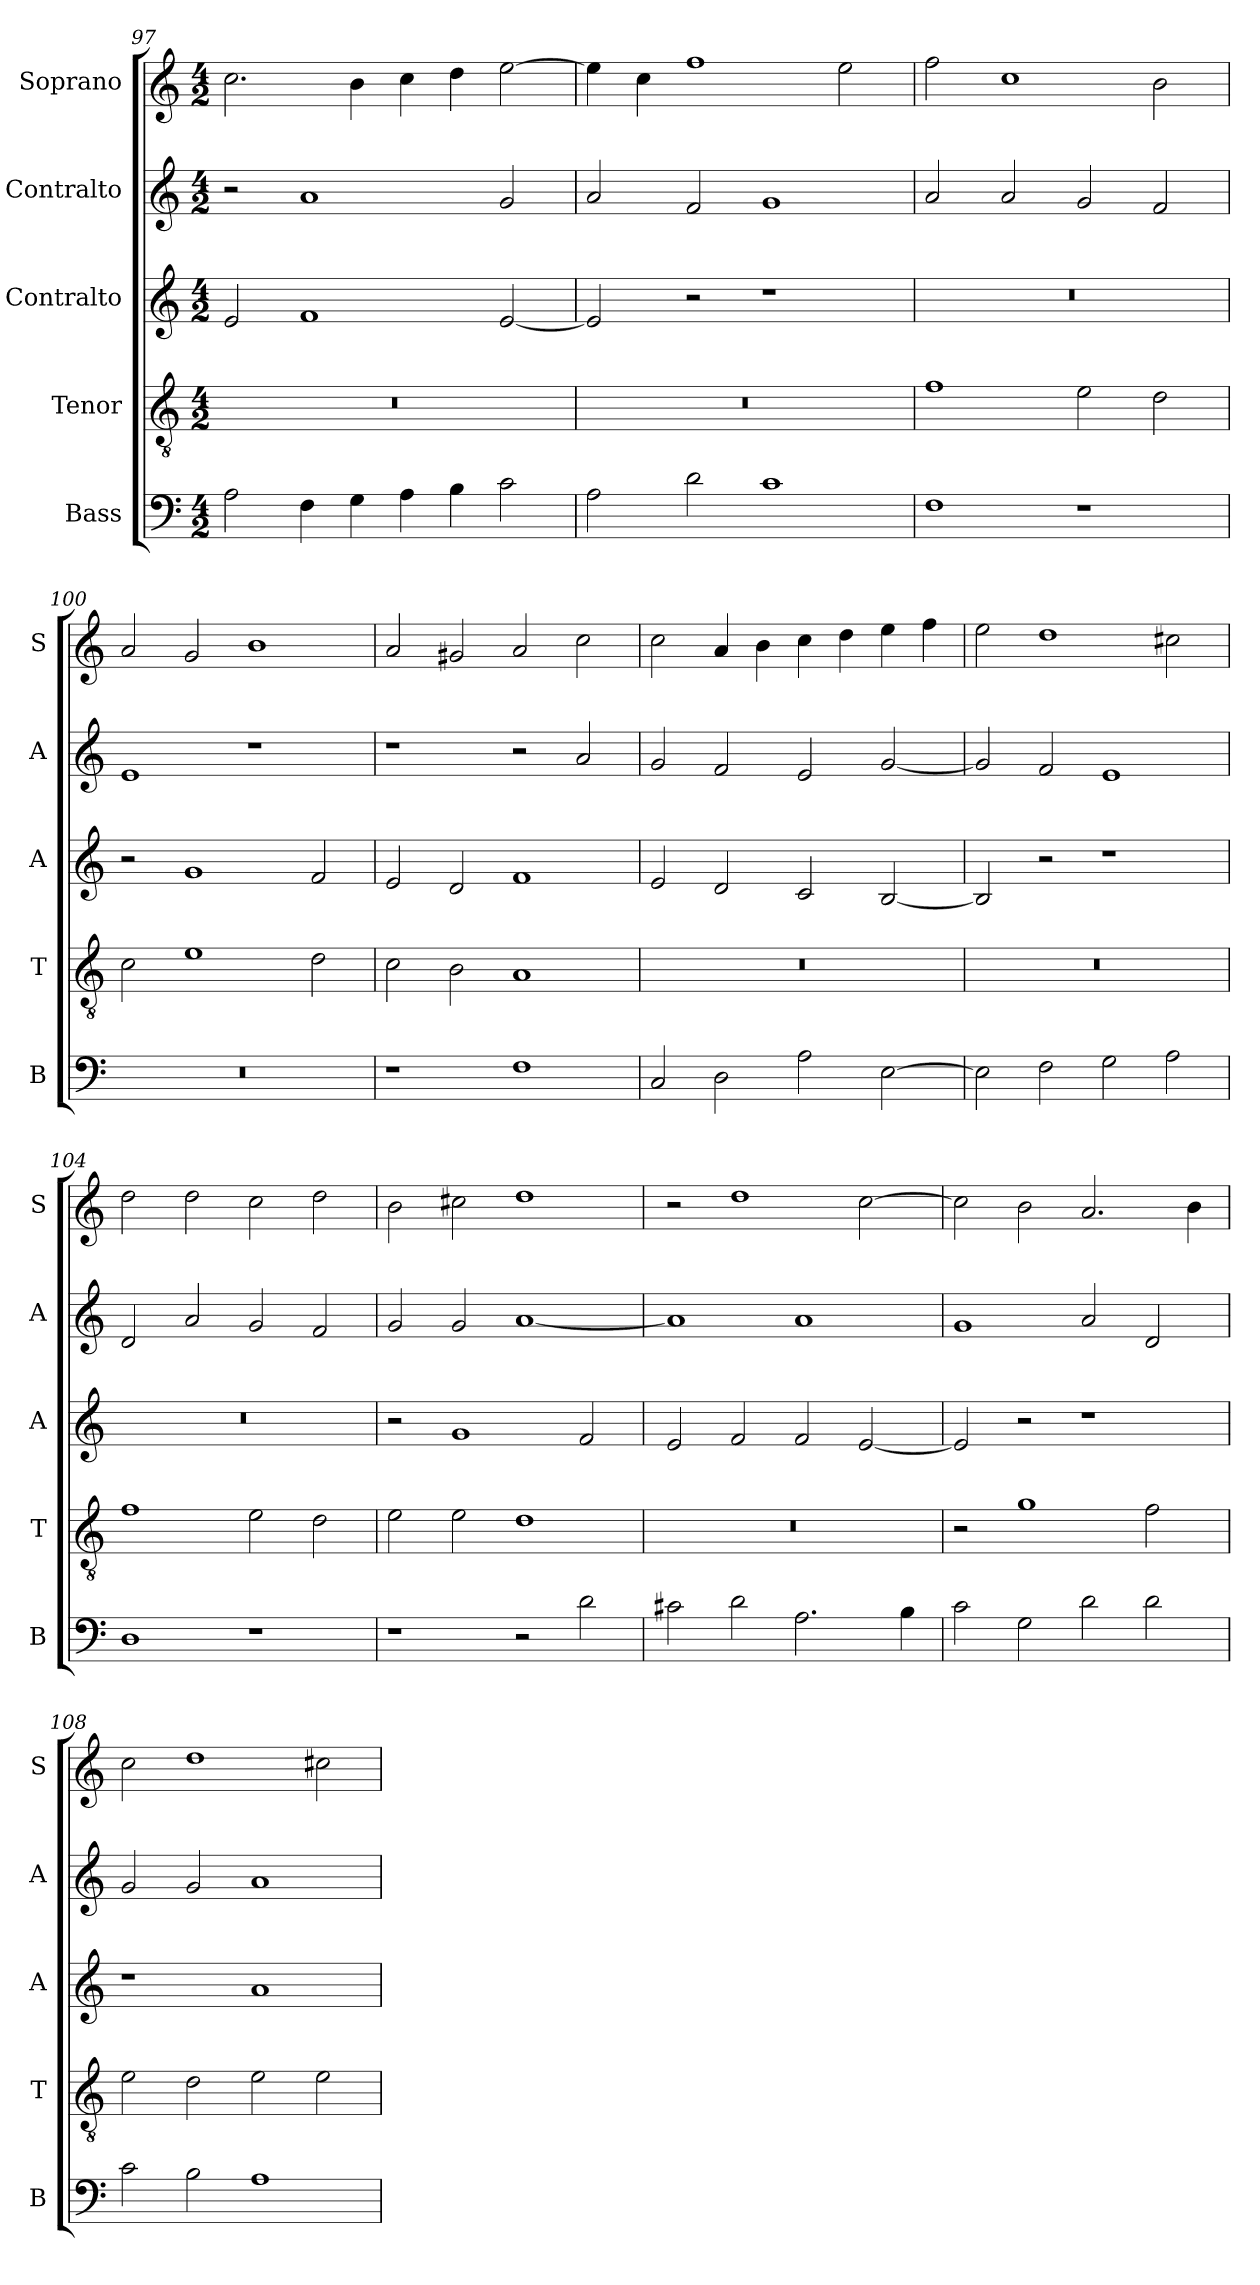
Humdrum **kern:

**kern	**kern	**kern	**kern	**kern
*part5	*part4	*part3	*part2	*part1
*staff5	*staff4	*staff3	*staff2	*staff1
*I"Bass	*I"Tenor	*I"Contralto	*I"Contralto	*I"Soprano
*I'B	*I'T	*I'A	*I'A	*I'S
*clefF4	*clefGv2	*clefG2	*clefG2	*clefG2
*k[]	*k[]	*k[]	*k[]	*k[]
*A:aeo	*A:aeo	*A:aeo	*A:aeo	*A:aeo
*M4/2	*M4/2	*M4/2	*M4/2	*M4/2
=97	=97	=97	=97	=97
2A	0r	2e	2r	2.cc
4F	.	1f	1a	.
4G	.	.	.	4b
4A	.	.	.	4cc
4B	.	.	.	4dd
2c	.	[2e	2g	[2ee
=98	=98	=98	=98	=98
2A	0r	2e]	2a	4ee]
.	.	.	.	4cc
2d	.	2r	2f	1ff
1c	.	1r	1g	.
.	.	.	.	2ee
=99	=99	=99	=99	=99
1F	1f	0r	2a	2ff
.	.	.	2a	1cc
1r	2e	.	2g	.
.	2d	.	2f	2b
=100	=100	=100	=100	=100
0r	2c	2r	1e	2a
.	1e	1g	.	2g
.	.	.	1r	1b
.	2d	2f	.	.
=101	=101	=101	=101	=101
1r	2c	2e	1r	2a
.	2B	2d	.	2g#X
1F	1A	1f	2r	2a
.	.	.	2a	2cc
=102	=102	=102	=102	=102
2C	0r	2e	2g	2cc
2D	.	2d	2f	4a
.	.	.	.	4b
2A	.	2c	2e	4cc
.	.	.	.	4dd
[2E	.	[2B	[2g	4ee
.	.	.	.	4ff
=103	=103	=103	=103	=103
2E]	0r	2B]	2g]	2ee
2F	.	2r	2f	1dd
2G	.	1r	1e	.
2A	.	.	.	2cc#X
=104	=104	=104	=104	=104
1D	1f	0r	2d	2dd
.	.	.	2a	2dd
1r	2e	.	2g	2cc
.	2d	.	2f	2dd
=105	=105	=105	=105	=105
1r	2e	2r	2g	2b
.	2e	1g	2g	2cc#X
2r	1d	.	[1a	1dd
2d	.	2f	.	.
=106	=106	=106	=106	=106
2c#X	0r	2e	1a]	2r
2d	.	2f	.	1dd
2.A	.	2f	1a	.
.	.	[2e	.	[2cc
4B	.	.	.	.
=107	=107	=107	=107	=107
2c	2r	2e]	1g	2cc]
2G	1g	2r	.	2b
2d	.	1r	2a	2.a
2d	2f	.	2d	.
.	.	.	.	4b
=108	=108	=108	=108	=108
2c	2e	1r	2g	2cc
2B	2d	.	2g	1dd
1A	2e	1a	1a	.
.	2e	.	.	2cc#X
=	=	=	=	=
*-	*-	*-	*-	*-
